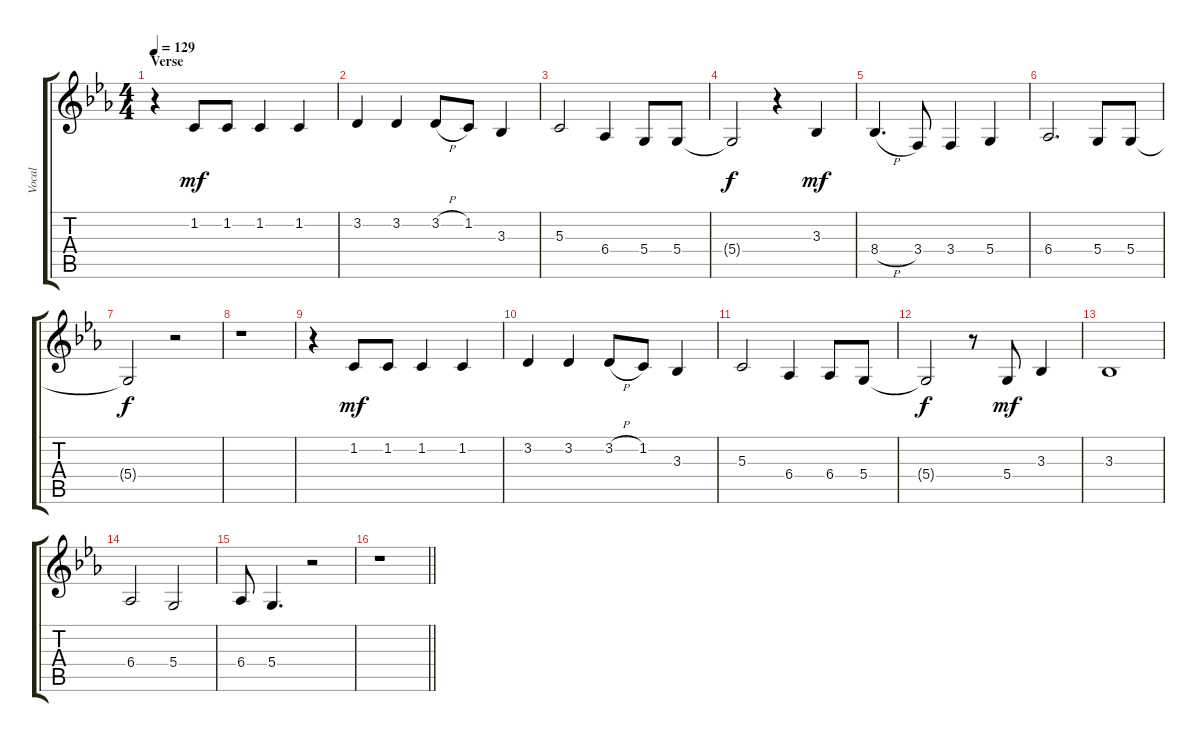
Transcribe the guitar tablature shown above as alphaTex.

\track ("Vocal" "Vocal") {instrument tenorsax}
\staff {score tabs}
\tuning (E4 B3 G3 D3 A2 E2) {hide}
\ts (4 4)
\section ("" "Verse")
\tempo 129
\clef g2
\ks eb
r.4{dy mf} 1.2.8 1.2.8 1.2.4 1.2.4 |
3.2.4 3.2.4 3.2{h}.8 1.2.8 3.3.4 |
5.3.2 6.4.4 5.4.8 5.4.8 |
5.4{t}.2{dy f} r.4 3.3.4{dy mf} |
8.4{h}.4{d} 3.4.8 3.4.4 5.4.4 |
6.4.2{d} 5.4.8 5.4.8 |
5.4{t}.2{dy f} r.2 |
r.1 |
r.4 1.2.8{dy mf} 1.2.8 1.2.4 1.2.4 |
3.2.4 3.2.4 3.2{h}.8 1.2.8 3.3.4 |
5.3.2 6.4.4 6.4.8 5.4.8 |
5.4{t}.2{dy f} r.8 5.4.8{dy mf} 3.3.4 |
3.3.1 |
6.4.2 5.4.2 |
6.4.8 5.4.4{d} r.2 |
\barLineRight lightlight
r.1
